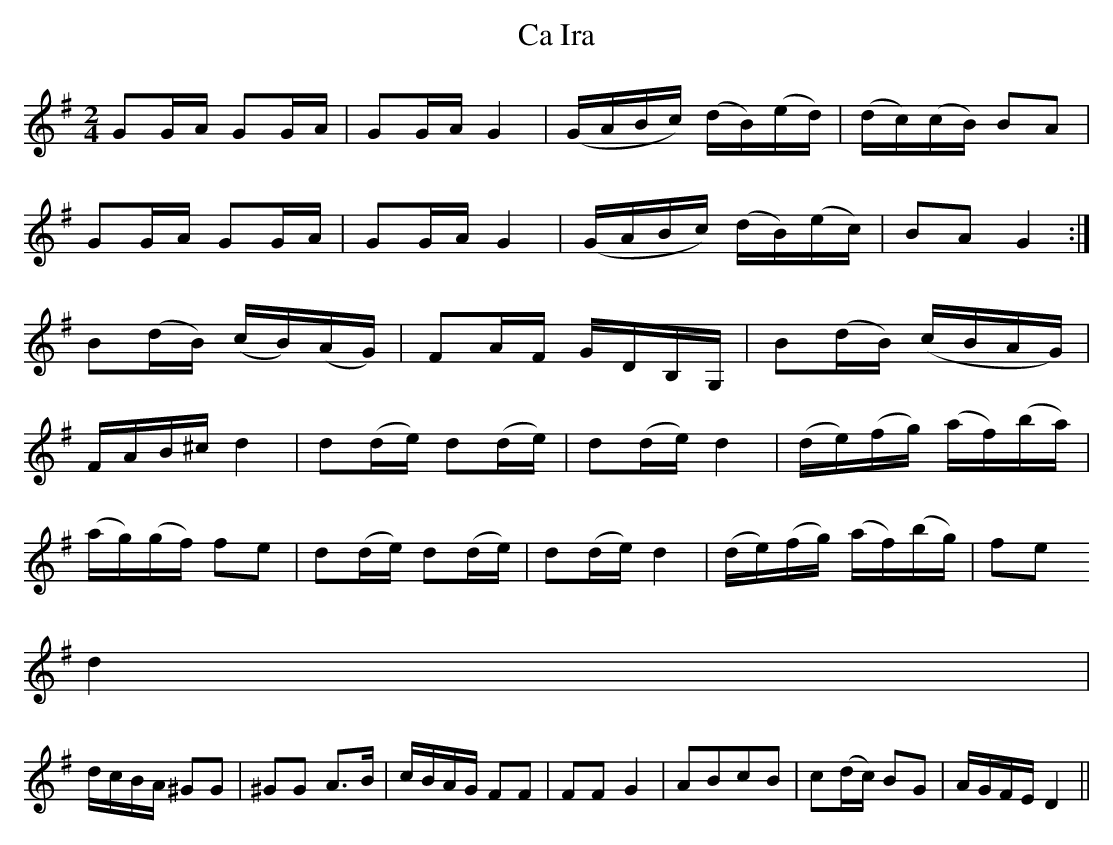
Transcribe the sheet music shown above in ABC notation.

X:1
T:Ca Ira
L:1/8
M:2/4
K:G
GG/A/ GG/A/|GG/A/ G2|(G/A/B/c/) (d/B/)(e/d/)|(d/c/)(c/B/) BA|
GG/A/ GG/A/|GG/A/ G2|(G/A/B/c/) (d/B/)(e/c/)|BA G2:|
B(d/B/) (c/B/)(A/G/)|FA/F/ G/D/B,/G,/|B(d/B/) (c/B/A/G/)|
F/A/B/^c/ d2|d(d/e/) d(d/e/)|d(d/e/) d2|(d/e/)(f/g/) (a/f/)(b/a/)|
(a/g/)(g/f/) fe|d(d/e/) d(d/e/)|d(d/e/) d2|(d/e/)(f/g/) (a/f/)(b/g/)|fe
d2|
d/c/B/A/ ^GG|^GG A>B|c/B/A/G/ FF|FF G2|ABcB|c(d/c/) BG|A/G/F/E/ D2||
